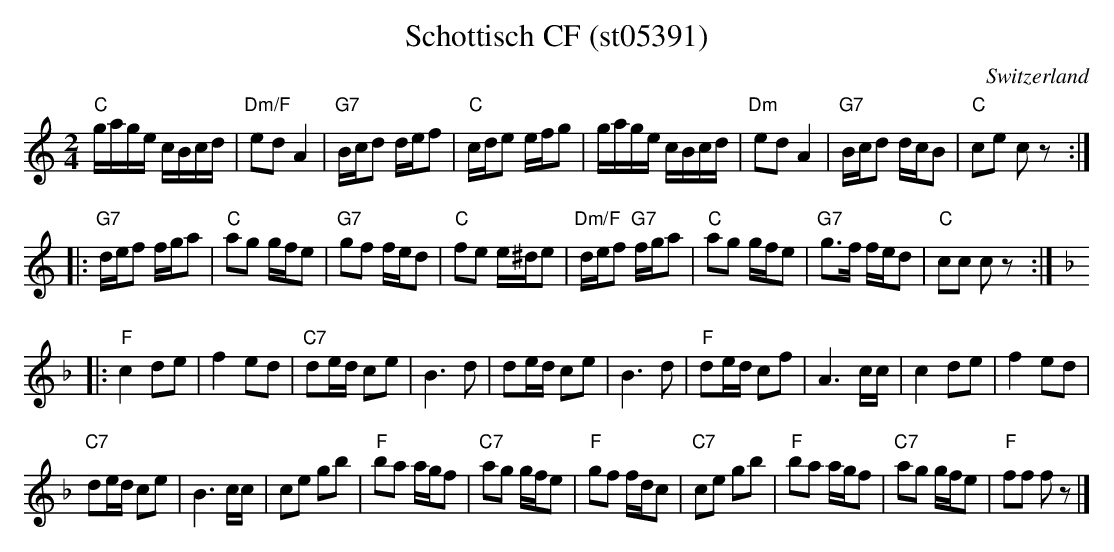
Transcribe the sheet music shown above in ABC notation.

X:1
T: Schottisch CF (st05391)
O:Switzerland
M:2/4
L:1/16
K:C major
"C"gage cBcd | "Dm/F"e2d2A4 | "G7"Bcd2 def2 | "C"cde2 efg2 | gage cBcd | "Dm"e2d2A4 | "G7"Bcd2 dcB2 | "C"c2e2 c2z2 ::
"G7"def2 fga2 | "C"a2g2 gfe2 | "G7"g2f2 fed2 | "C"f2e2 e^de2 | "Dm/F"def2 "G7"fga2 | "C"a2g2 gfe2 | "G7"g3f fed2 | "C"c2c2 c2z2 :: [K:F] [L:1/8]
"F"c2 de | f2 ed | "C7"de/d/ ce | B3d | de/d/ ce | B3d | "F"de/d/ cf | A3c/c/ | c2 de | f2 ed |
"C7"de/d/ ce | B3c/c/ | ce gb | "F"ba a/g/f | "C7"ag g/f/e | "F"gf f/d/c | "C7"ce gb | "F"ba a/g/f | "C7"ag g/f/e | "F"ff fz |]
